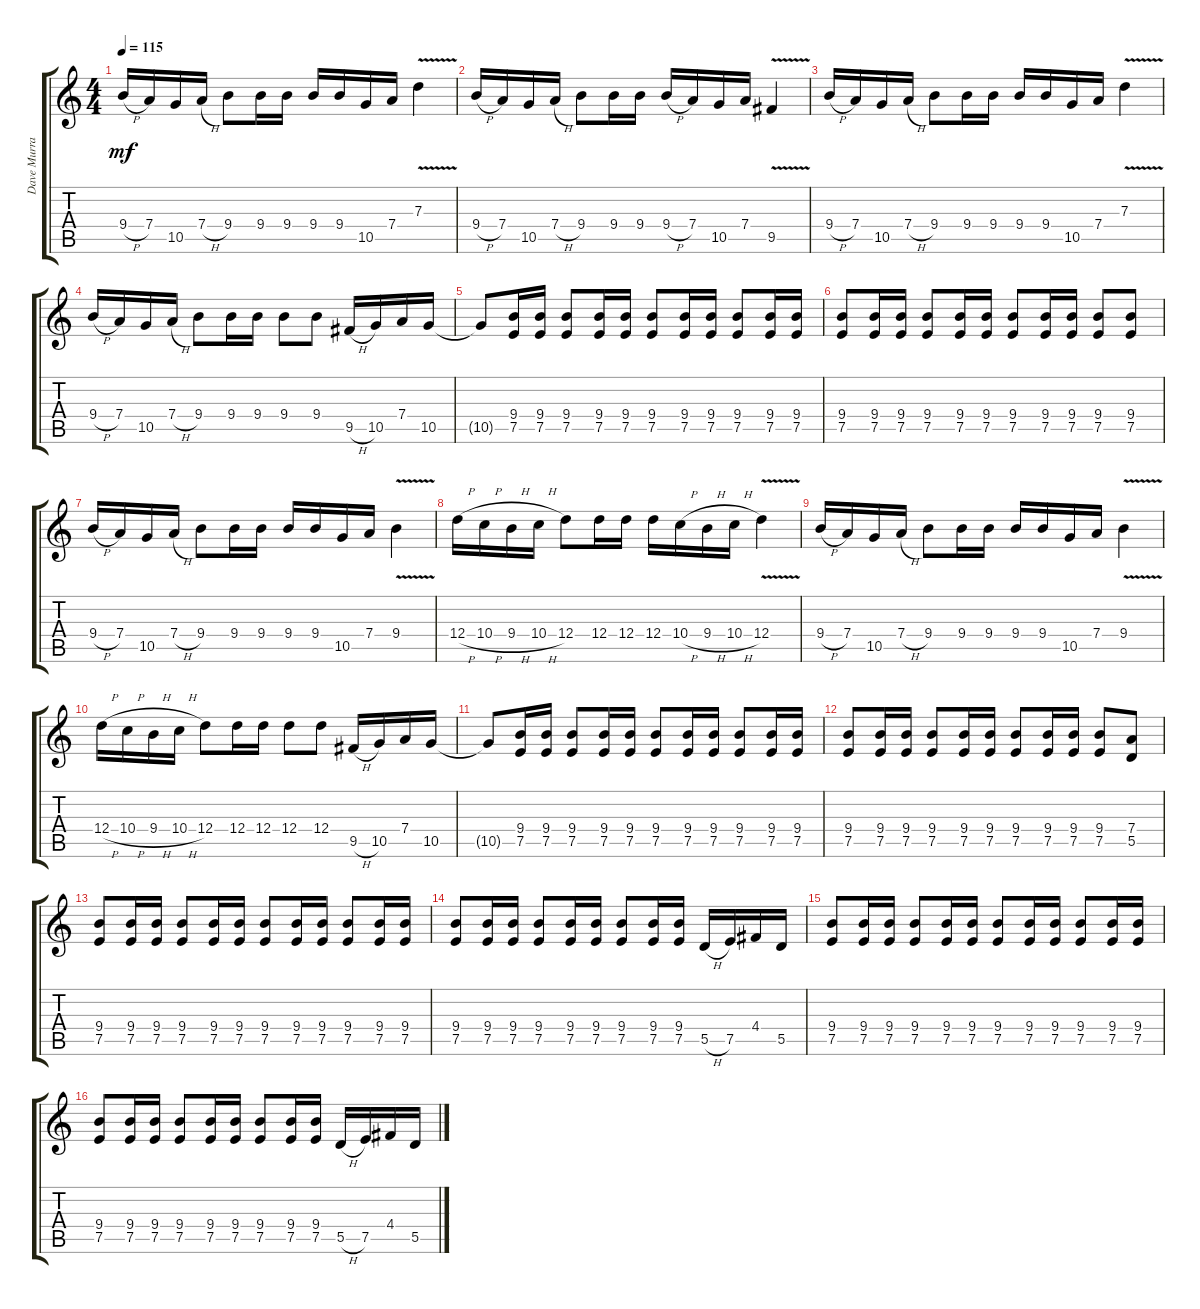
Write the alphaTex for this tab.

\track ("Dave Murray" "Dave Murra") {instrument distortionguitar}
\staff {score tabs}
\tuning (E4 B3 G3 D3 A2 E2) {hide}
\ts (4 4)
\tempo 115
\clef g2
\ks c
9.4{h}.16{dy mf} 7.4.16 10.5.16 7.4{h}.16 9.4.8 9.4.16 9.4.16 9.4.16 9.4.16 10.5.16 7.4.16 7.3{v}.4 |
9.4{h}.16 7.4.16 10.5.16 7.4{h}.16 9.4.8 9.4.16 9.4.16 9.4{h}.16 7.4.16 10.5.16 7.4.16 9.5{v}.4 |
9.4{h}.16 7.4.16 10.5.16 7.4{h}.16 9.4.8 9.4.16 9.4.16 9.4.16 9.4.16 10.5.16 7.4.16 7.3{v}.4 |
9.4{h}.16 7.4.16 10.5.16 7.4{h}.16 9.4.8 9.4.16 9.4.16 9.4.8 9.4.8 9.5{h}.16 10.5.16 7.4.16 10.5.16 |
10.5{t}.8 (9.4 7.5).16 (9.4 7.5).16 (9.4 7.5).8 (9.4 7.5).16 (9.4 7.5).16 (9.4 7.5).8 (9.4 7.5).16 (9.4 7.5).16 (9.4 7.5).8 (9.4 7.5).16 (9.4 7.5).16 |
(9.4 7.5).8 (9.4 7.5).16 (9.4 7.5).16 (9.4 7.5).8 (9.4 7.5).16 (9.4 7.5).16 (9.4 7.5).8 (9.4 7.5).16 (9.4 7.5).16 (9.4 7.5).8 (9.4 7.5).8 |
9.4{h}.16 7.4.16 10.5.16 7.4{h}.16 9.4.8 9.4.16 9.4.16 9.4.16 9.4.16 10.5.16 7.4.16 9.4{v}.4 |
12.4{h}.16 10.4{h}.16 9.4{h}.16 10.4{h}.16 12.4.8 12.4.16 12.4.16 12.4.16 10.4{h}.16 9.4{h}.16 10.4{h}.16 12.4{v}.4 |
9.4{h}.16 7.4.16 10.5.16 7.4{h}.16 9.4.8 9.4.16 9.4.16 9.4.16 9.4.16 10.5.16 7.4.16 9.4{v}.4 |
12.4{h}.16 10.4{h}.16 9.4{h}.16 10.4{h}.16 12.4.8 12.4.16 12.4.16 12.4.8 12.4.8 9.5{h}.16 10.5.16 7.4.16 10.5.16 |
10.5{t}.8 (9.4 7.5).16 (9.4 7.5).16 (9.4 7.5).8 (9.4 7.5).16 (9.4 7.5).16 (9.4 7.5).8 (9.4 7.5).16 (9.4 7.5).16 (9.4 7.5).8 (9.4 7.5).16 (9.4 7.5).16 |
(9.4 7.5).8 (9.4 7.5).16 (9.4 7.5).16 (9.4 7.5).8 (9.4 7.5).16 (9.4 7.5).16 (9.4 7.5).8 (9.4 7.5).16 (9.4 7.5).16 (9.4 7.5).8 (7.4 5.5).8 |
(9.4 7.5).8 (9.4 7.5).16 (9.4 7.5).16 (9.4 7.5).8 (9.4 7.5).16 (9.4 7.5).16 (9.4 7.5).8 (9.4 7.5).16 (9.4 7.5).16 (9.4 7.5).8 (9.4 7.5).16 (9.4 7.5).16 |
(9.4 7.5).8 (9.4 7.5).16 (9.4 7.5).16 (9.4 7.5).8 (9.4 7.5).16 (9.4 7.5).16 (9.4 7.5).8 (9.4 7.5).16 (9.4 7.5).16 5.5{h}.16 7.5.16 4.4.16 5.5.16 |
(9.4 7.5).8 (9.4 7.5).16 (9.4 7.5).16 (9.4 7.5).8 (9.4 7.5).16 (9.4 7.5).16 (9.4 7.5).8 (9.4 7.5).16 (9.4 7.5).16 (9.4 7.5).8 (9.4 7.5).16 (9.4 7.5).16 |
(9.4 7.5).8 (9.4 7.5).16 (9.4 7.5).16 (9.4 7.5).8 (9.4 7.5).16 (9.4 7.5).16 (9.4 7.5).8 (9.4 7.5).16 (9.4 7.5).16 5.5{h}.16 7.5.16 4.4.16 5.5.16
